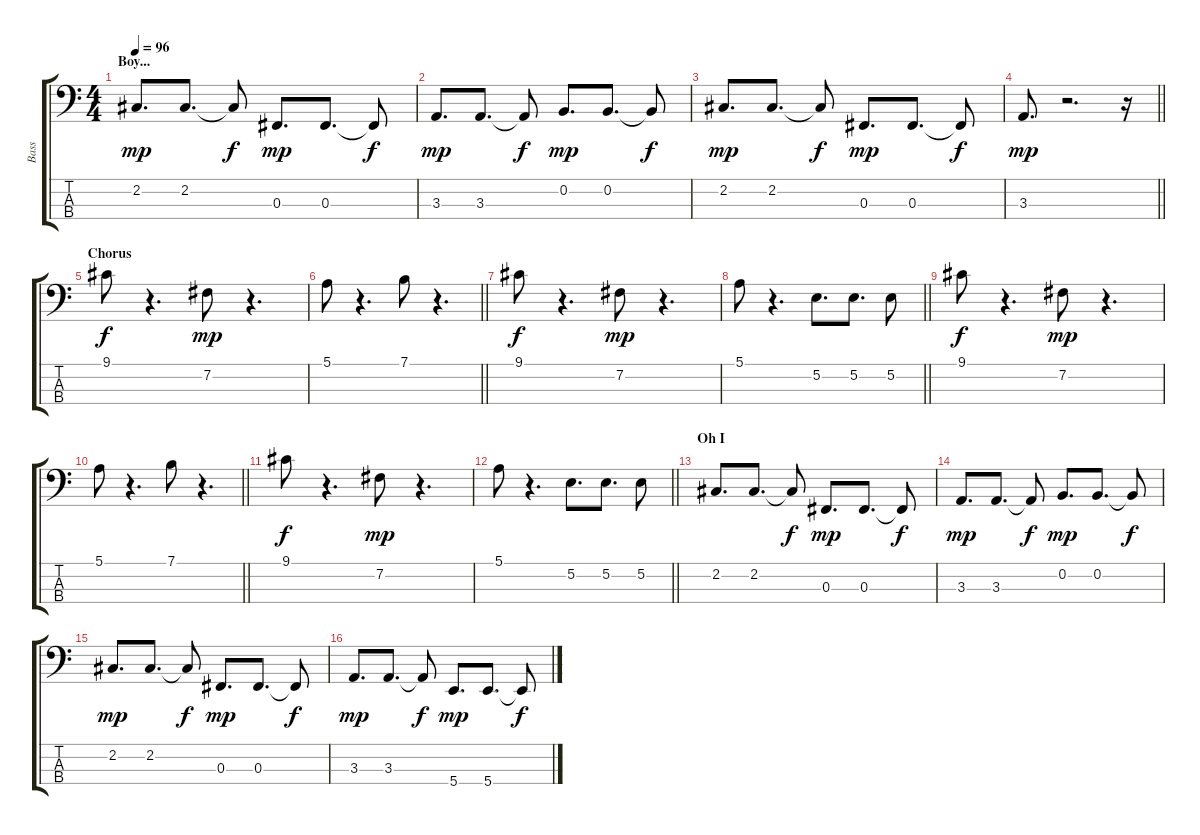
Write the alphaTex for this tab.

\track ("Bass" "Bass") {instrument electricbasspick}
\staff {score tabs}
\tuning (E2 B1 Gb1 B0) {hide}
\ts (4 4)
\section ("" "Boy...")
\tempo 96
\clef f4
\ks c
2.2.8{d dy mp} 2.2.8{d} 2.2{t}.8{dy f} 0.3.8{d dy mp} 0.3.8{d} 0.3{t}.8{dy f} |
3.3.8{d dy mp} 3.3.8{d} 3.3{t}.8{dy f} 0.2.8{d dy mp} 0.2.8{d} 0.2{t}.8{dy f} |
2.2.8{d dy mp} 2.2.8{d} 2.2{t}.8{dy f} 0.3.8{d dy mp} 0.3.8{d} 0.3{t}.8{dy f} |
\barLineRight lightlight
3.3.8{d dy mp} r.2{d} r.16 |
\section ("" "Chorus")
9.1.8{dy f} r.4{d} 7.2.8{dy mp} r.4{d} |
\barLineRight lightlight
5.1.8 r.4{d} 7.1.8 r.4{d} |
9.1.8{dy f} r.4{d} 7.2.8{dy mp} r.4{d} |
\barLineRight lightlight
5.1.8 r.4{d} 5.2.8{d} 5.2.8{d} 5.2.8 |
9.1.8{dy f} r.4{d} 7.2.8{dy mp} r.4{d} |
\barLineRight lightlight
5.1.8 r.4{d} 7.1.8 r.4{d} |
9.1.8{dy f} r.4{d} 7.2.8{dy mp} r.4{d} |
\barLineRight lightlight
5.1.8 r.4{d} 5.2.8{d} 5.2.8{d} 5.2.8 |
\section ("" "Oh I")
2.2.8{d} 2.2.8{d} 2.2{t}.8{dy f} 0.3.8{d dy mp} 0.3.8{d} 0.3{t}.8{dy f} |
3.3.8{d dy mp} 3.3.8{d} 3.3{t}.8{dy f} 0.2.8{d dy mp} 0.2.8{d} 0.2{t}.8{dy f} |
2.2.8{d dy mp} 2.2.8{d} 2.2{t}.8{dy f} 0.3.8{d dy mp} 0.3.8{d} 0.3{t}.8{dy f} |
3.3.8{d dy mp} 3.3.8{d} 3.3{t}.8{dy f} 5.4.8{d dy mp} 5.4.8{d} 5.4{t}.8{dy f}
